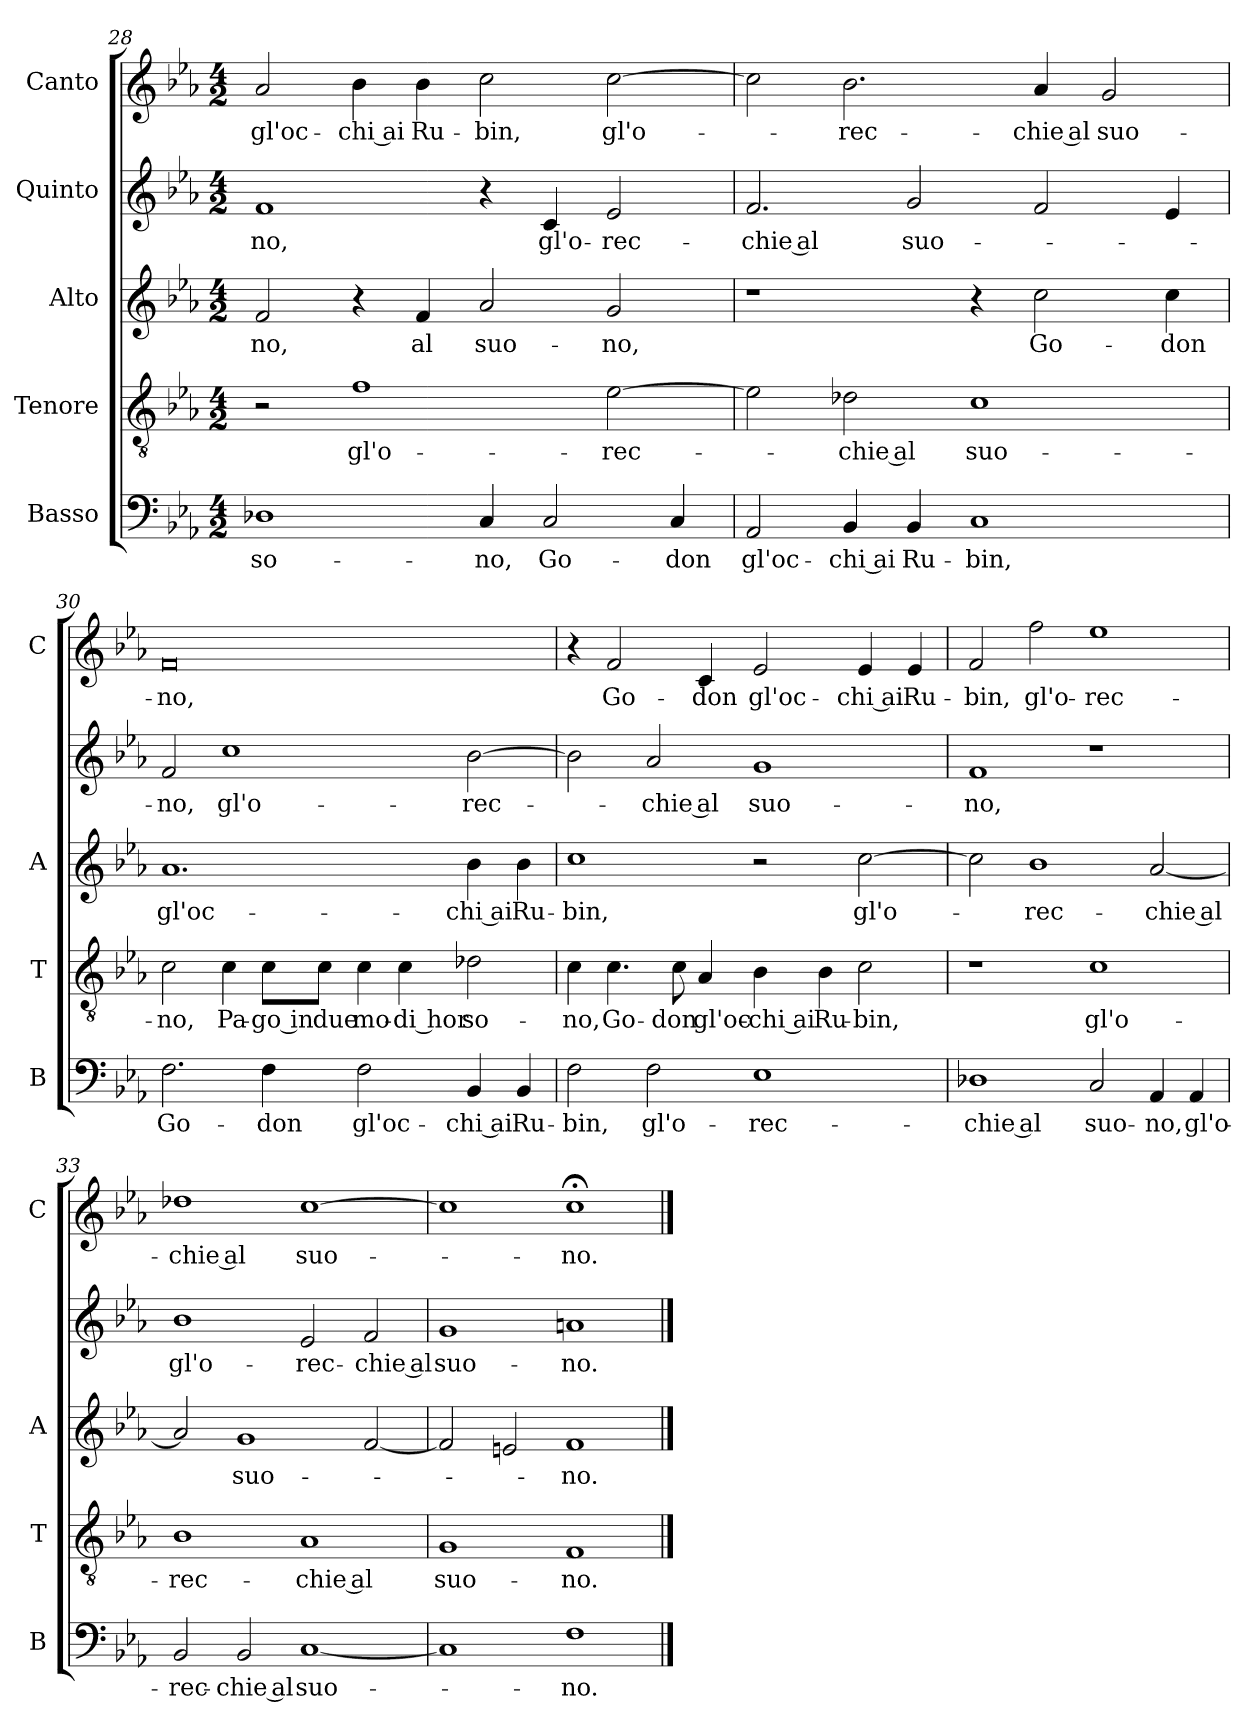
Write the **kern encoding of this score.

**kern	**text	**kern	**text	**kern	**text	**kern	**text	**kern	**text
*part5	*part5	*part4	*part4	*part3	*part3	*part2	*part2	*part1	*part1
*staff5	*staff5	*staff4	*staff4	*staff3	*staff3	*staff2	*staff2	*staff1	*staff1
*I"Basso	*	*I"Tenore	*	*I"Alto	*	*I"Quinto	*	*I"Canto	*
*I'B	*	*I'T	*	*I'A	*	*	*	*I'C	*
!!LO:PB:g=z
*clefF4	*	*clefGv2	*	*clefG2	*	*clefG2	*	*clefG2	*
*k[b-e-a-]	*	*k[b-e-a-]	*	*k[b-e-a-]	*	*k[b-e-a-]	*	*k[b-e-a-]	*
*E-:	*	*E-:	*	*E-:	*	*E-:	*	*E-:	*
*M4/2	*	*M4/2	*	*M4/2	*	*M4/2	*	*M4/2	*
=28	=28	=28	=28	=28	=28	=28	=28	=28	=28
!	!LO:LY:b	!	!	!	!LO:LY:b	!	!LO:LY:b	!	!LO:LY:b
1D-X	so-	2r	.	2f/	-no,	1f	-no,	2a-/	gl'oc-
!	!	!	!LO:LY:b	!	!	!	!	!	!LO:LY:b
.	.	1f	gl'o-	4r	.	.	.	4b-\	-chi ai
!	!	!	!	!	!LO:LY:b	!	!	!	!LO:LY:b
.	.	.	.	4f/	al	.	.	4b-\	Ru-
!	!LO:LY:b	!	!	!	!LO:LY:b	!	!	!	!LO:LY:b
4C/	-no,	.	.	2a-/	suo-	4r	.	2cc\	-bin,
!	!LO:LY:b	!	!	!	!	!	!LO:LY:b	!	!
2C/	Go-	.	.	.	.	4c/	gl'o-	.	.
!	!	!	!LO:LY:b	!	!LO:LY:b	!	!LO:LY:b	!	!LO:LY:b
.	.	[2e-\	-rec-	2g/	-no,	2e-/	-rec-	[2cc\	gl'o-
!	!LO:LY:b	!	!	!	!	!	!	!	!
4C/	-don	.	.	.	.	.	.	.	.
=29	=29	=29	=29	=29	=29	=29	=29	=29	=29
!	!LO:LY:b	!	!	!	!	!	!LO:LY:b	!	!
2AA-/	gl'oc-	2e-\]	.	1r	.	2.f/	-chie al	2cc\]	.
!	!LO:LY:b	!	!LO:LY:b	!	!	!	!	!	!LO:LY:b
4BB-/	-chi ai	2d-X\	-chie al	.	.	.	.	2.b-\	-rec-
!	!LO:LY:b	!	!	!	!	!	!LO:LY:b	!	!
4BB-/	Ru-	.	.	.	.	2g/	suo-	.	.
!	!LO:LY:b	!	!LO:LY:b	!	!	!	!	!	!
1C	-bin,	1c	suo-	4r	.	.	.	.	.
!	!	!	!	!	!LO:LY:b	!	!	!	!LO:LY:b
.	.	.	.	2cc\	Go-	2f/	.	4a-/	-chie al
!	!	!	!	!	!	!	!	!	!LO:LY:b
.	.	.	.	.	.	.	.	2g/	suo-
!	!	!	!	!	!LO:LY:b	!	!	!	!
.	.	.	.	4cc\	-don	4e-/	.	.	.
=30	=30	=30	=30	=30	=30	=30	=30	=30	=30
!	!LO:LY:b	!	!LO:LY:b	!	!LO:LY:b	!	!LO:LY:b	!	!LO:LY:b
2.F\	Go-	2c\	-no,	1.a-	gl'oc-	2f/	-no,	0f	-no,
!	!	!	!LO:LY:b	!	!	!	!LO:LY:b	!	!
.	.	4c\	Pa-	.	.	1cc	gl'o-	.	.
!	!LO:LY:b	!	!LO:LY:b	!	!	!	!	!	!
4F\	-don	8c\L	-go in	.	.	.	.	.	.
!	!	!	!LO:LY:b	!	!	!	!	!	!
.	.	8c\J	due	.	.	.	.	.	.
!	!LO:LY:b	!	!LO:LY:b	!	!	!	!	!	!
2F\	gl'oc-	4c\	mo-	.	.	.	.	.	.
!	!	!	!LO:LY:b	!	!	!	!	!	!
.	.	4c\	-di hor	.	.	.	.	.	.
!	!LO:LY:b	!	!LO:LY:b	!	!LO:LY:b	!	!LO:LY:b	!	!
4BB-/	-chi ai	2d-X\	so-	4b-\	-chi ai	[2b-\	-rec-	.	.
!	!LO:LY:b	!	!	!	!LO:LY:b	!	!	!	!
4BB-/	Ru-	.	.	4b-\	Ru-	.	.	.	.
!!LO:LB:g=z
=31	=31	=31	=31	=31	=31	=31	=31	=31	=31
!	!LO:LY:b	!	!LO:LY:b	!	!LO:LY:b	!	!	!	!
2F\	-bin,	4c\	-no,	1cc	-bin,	2b-\]	.	4r	.
!	!	!	!LO:LY:b	!	!	!	!	!	!LO:LY:b
.	.	4.c\	Go-	.	.	.	.	2f/	Go-
!	!LO:LY:b	!	!	!	!	!	!LO:LY:b	!	!
2F\	gl'o-	.	.	.	.	2a-/	-chie al	.	.
!	!	!	!LO:LY:b	!	!	!	!	!	!
.	.	8c\	-don	.	.	.	.	.	.
!	!	!	!LO:LY:b	!	!	!	!	!	!LO:LY:b
.	.	4A-/	gl'oc-	.	.	.	.	4c/	-don
!	!LO:LY:b	!	!LO:LY:b	!	!	!	!LO:LY:b	!	!LO:LY:b
1E-	-rec-	4B-\	-chi ai	2r	.	1g	suo-	2e-/	gl'oc-
!	!	!	!LO:LY:b	!	!	!	!	!	!
.	.	4B-\	Ru-	.	.	.	.	.	.
!	!	!	!LO:LY:b	!	!LO:LY:b	!	!	!	!LO:LY:b
.	.	2c\	-bin,	[2cc\	gl'o-	.	.	4e-/	-chi ai
!	!	!	!	!	!	!	!	!	!LO:LY:b
.	.	.	.	.	.	.	.	4e-/	Ru-
=32	=32	=32	=32	=32	=32	=32	=32	=32	=32
!	!LO:LY:b	!	!	!	!	!	!LO:LY:b	!	!LO:LY:b
1D-X	-chie al	1r	.	2cc\]	.	1f	-no,	2f/	-bin,
!	!	!	!	!	!LO:LY:b	!	!	!	!LO:LY:b
.	.	.	.	1b-	-rec-	.	.	2ff\	gl'o-
!	!LO:LY:b	!	!LO:LY:b	!	!	!	!	!	!LO:LY:b
2C/	suo-	1c	gl'o-	.	.	1r	.	1ee-	-rec-
!	!LO:LY:b	!	!	!	!LO:LY:b	!	!	!	!
4AA-/	-no,	.	.	[2a-/	-chie al	.	.	.	.
!	!LO:LY:b	!	!	!	!	!	!	!	!
4AA-/	gl'o-	.	.	.	.	.	.	.	.
=33	=33	=33	=33	=33	=33	=33	=33	=33	=33
!	!LO:LY:b	!	!LO:LY:b	!	!	!	!LO:LY:b	!	!LO:LY:b
2BB-/	-rec-	1B-	-rec-	2a-/]	.	1b-	gl'o-	1dd-X	-chie al
!	!LO:LY:b	!	!	!	!LO:LY:b	!	!	!	!
2BB-/	-chie al	.	.	1g	suo-	.	.	.	.
!	!LO:LY:b	!	!LO:LY:b	!	!	!	!LO:LY:b	!	!LO:LY:b
[1C	suo-	1A-	-chie al	.	.	2e-/	-rec-	[1cc	suo-
!	!	!	!	!	!	!	!LO:LY:b	!	!
.	.	.	.	[2f/	.	2f/	-chie al	.	.
=34	=34	=34	=34	=34	=34	=34	=34	=34	=34
!	!	!	!LO:LY:b	!	!	!	!LO:LY:b	!	!
1C]	.	1G	suo-	2f/]	.	1g	suo-	1cc]	.
.	.	.	.	2en/	.	.	.	.	.
!	!LO:LY:b	!	!LO:LY:b	!	!LO:LY:b	!	!LO:LY:b	!	!LO:LY:b
1F	-no.	1F	-no.	1f	-no.	1an	-no.	1cc;<	-no.
==	==	==	==	==	==	==	==	==	==
*-	*-	*-	*-	*-	*-	*-	*-	*-	*-
